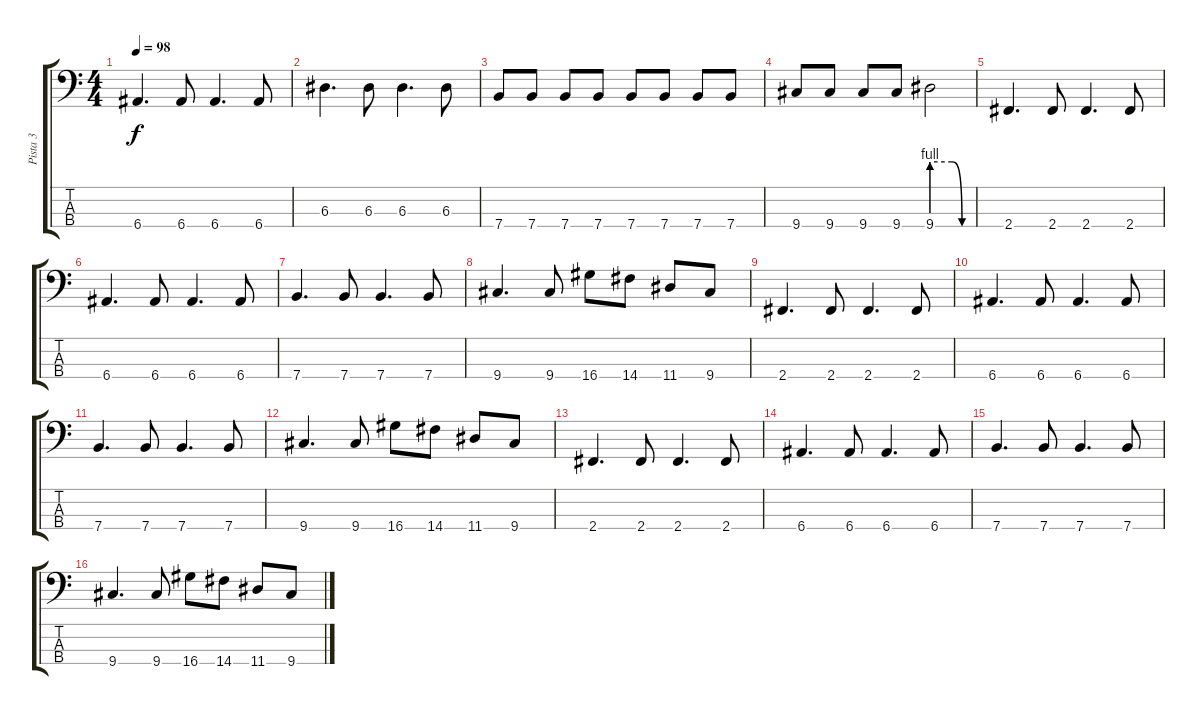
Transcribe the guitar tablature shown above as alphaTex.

\track ("Pista 3" "Pista 3") {instrument electricbasspick}
\staff {score tabs}
\tuning (G2 D2 A1 E1) {hide}
\ts (4 4)
\tempo 98
\clef f4
\ks c
6.4.4{d dy f} 6.4.8 6.4.4{d} 6.4.8 |
6.3.4{d} 6.3.8 6.3.4{d} 6.3.8 |
7.4.8 7.4.8 7.4.8 7.4.8 7.4.8 7.4.8 7.4.8 7.4.8 |
9.4.8 9.4.8 9.4.8 9.4.8 9.4{be (custom 0 4 30 4 45 0 60 0)}.2 |
2.4.4{d} 2.4.8 2.4.4{d} 2.4.8 |
6.4.4{d} 6.4.8 6.4.4{d} 6.4.8 |
7.4.4{d} 7.4.8 7.4.4{d} 7.4.8 |
9.4.4{d} 9.4.8 16.4.8 14.4.8 11.4.8 9.4.8 |
2.4.4{d} 2.4.8 2.4.4{d} 2.4.8 |
6.4.4{d} 6.4.8 6.4.4{d} 6.4.8 |
7.4.4{d} 7.4.8 7.4.4{d} 7.4.8 |
9.4.4{d} 9.4.8 16.4.8 14.4.8 11.4.8 9.4.8 |
2.4.4{d} 2.4.8 2.4.4{d} 2.4.8 |
6.4.4{d} 6.4.8 6.4.4{d} 6.4.8 |
7.4.4{d} 7.4.8 7.4.4{d} 7.4.8 |
9.4.4{d} 9.4.8 16.4.8 14.4.8 11.4.8 9.4.8
